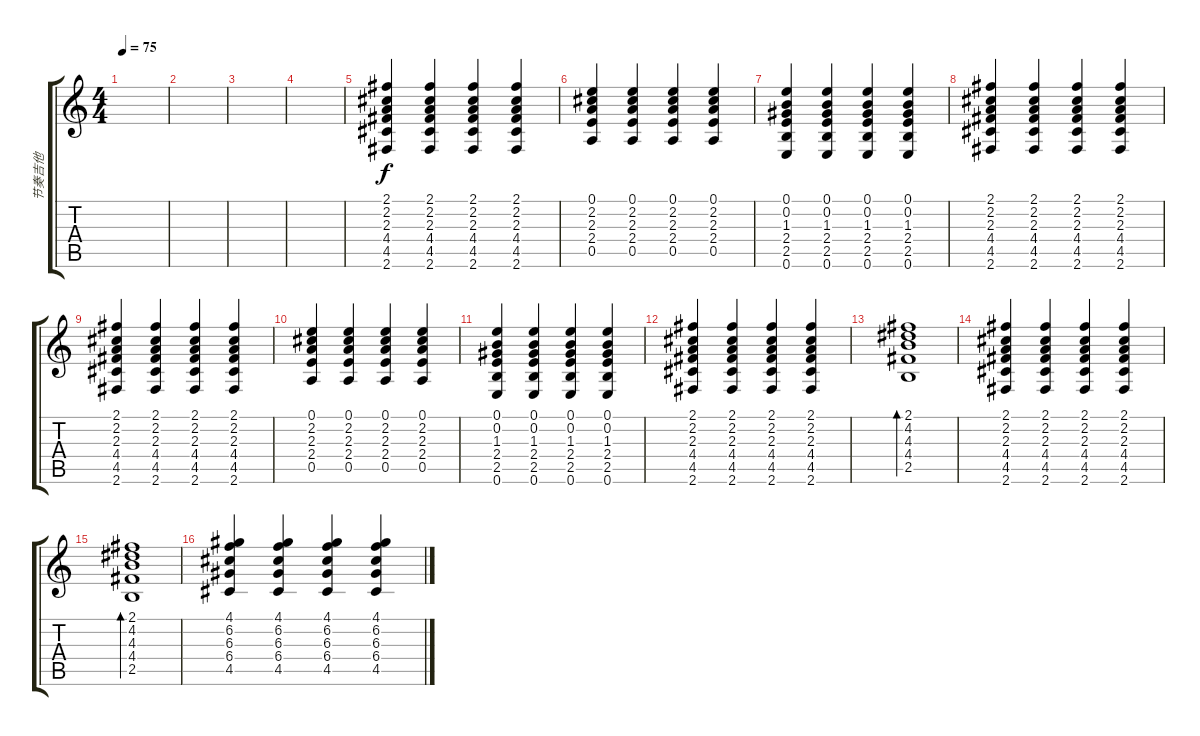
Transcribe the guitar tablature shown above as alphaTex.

\track ("节奏吉他" "节奏吉他") {instrument acousticguitarsteel}
\staff {score tabs}
\tuning (E4 B3 G3 D3 A2 E2) {hide}
\ts (4 4)
\tempo 75
\clef g2
\ks c
|
|
|
|
(2.1 2.2 2.3 4.4 4.5 2.6).4 (2.1 2.2 2.3 4.4 4.5 2.6).4 (2.1 2.2 2.3 4.4 4.5 2.6).4 (2.1 2.2 2.3 4.4 4.5 2.6).4 |
(0.1 2.2 2.3 2.4 0.5).4 (0.1 2.2 2.3 2.4 0.5).4 (0.1 2.2 2.3 2.4 0.5).4 (0.1 2.2 2.3 2.4 0.5).4 |
(0.1 0.2 1.3 2.4 2.5 0.6).4 (0.1 0.2 1.3 2.4 2.5 0.6).4 (0.1 0.2 1.3 2.4 2.5 0.6).4 (0.1 0.2 1.3 2.4 2.5 0.6).4 |
(2.1 2.2 2.3 4.4 4.5 2.6).4 (2.1 2.2 2.3 4.4 4.5 2.6).4 (2.1 2.2 2.3 4.4 4.5 2.6).4 (2.1 2.2 2.3 4.4 4.5 2.6).4 |
(2.1 2.2 2.3 4.4 4.5 2.6).4 (2.1 2.2 2.3 4.4 4.5 2.6).4 (2.1 2.2 2.3 4.4 4.5 2.6).4 (2.1 2.2 2.3 4.4 4.5 2.6).4 |
(0.1 2.2 2.3 2.4 0.5).4 (0.1 2.2 2.3 2.4 0.5).4 (0.1 2.2 2.3 2.4 0.5).4 (0.1 2.2 2.3 2.4 0.5).4 |
(0.1 0.2 1.3 2.4 2.5 0.6).4 (0.1 0.2 1.3 2.4 2.5 0.6).4 (0.1 0.2 1.3 2.4 2.5 0.6).4 (0.1 0.2 1.3 2.4 2.5 0.6).4 |
(2.1 2.2 2.3 4.4 4.5 2.6).4 (2.1 2.2 2.3 4.4 4.5 2.6).4 (2.1 2.2 2.3 4.4 4.5 2.6).4 (2.1 2.2 2.3 4.4 4.5 2.6).4 |
(2.1 4.2 4.3 4.4 2.5).1{bd 240} |
(2.1 2.2 2.3 4.4 4.5 2.6).4 (2.1 2.2 2.3 4.4 4.5 2.6).4 (2.1 2.2 2.3 4.4 4.5 2.6).4 (2.1 2.2 2.3 4.4 4.5 2.6).4 |
(2.1 4.2 4.3 4.4 2.5).1{bd 240} |
(4.1 6.2 6.3 6.4 4.5).4 (4.1 6.2 6.3 6.4 4.5).4 (4.1 6.2 6.3 6.4 4.5).4 (4.1 6.2 6.3 6.4 4.5).4
